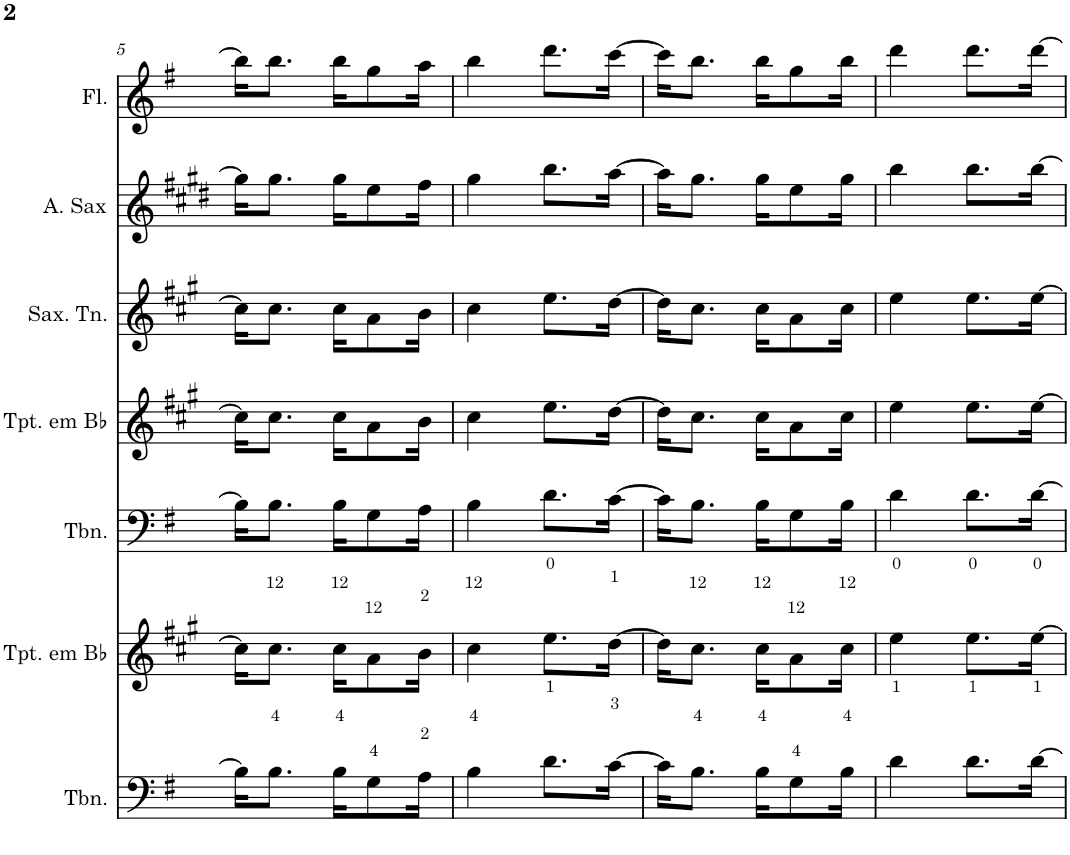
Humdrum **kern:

**kern	**kern	**kern	**kern	**kern	**kern	**kern
*part7	*part6	*part5	*part4	*part3	*part2	*part1
*staff7	*staff6	*staff5	*staff4	*staff3	*staff2	*staff1
*I"Trombone	*I"Trompete em Bb	*I"Trombone	*I"Trompete em Bb	*I"Saxofone Tenor	*I"Saxofone Alto	*I"Flauta Transversal
*I'Tbn.	*I'Tpt. em Bb	*I'Tbn.	*I'Tpt. em Bb	*I'Sax. Tn.	*	*I'Fl.
!!LO:PB:g=z
*clefF4	*clefG2	*clefF4	*clefG2	*clefG2	*clefG2	*clefG2
*	*Trd1c2	*	*Trd1c2	*Trd8c14	*Trd5c9	*
*k[f#]	*k[f#c#g#]	*k[f#]	*k[f#c#g#]	*k[f#c#g#]	*k[f#c#g#d#]	*k[f#]
*G:	*A:	*G:	*A:	*A:	*E:	*G:
*M2/4	*M2/4	*M2/4	*M2/4	*M2/4	*M2/4	*M2/4
=5	=5	=5	=5	=5	=5	=5
16B\KL]	16cc#\KL]	16B\KL]	16cc#\KL]	16cc#\KL]	16gg#\KL]	16bb\KL]
8.B\J	8.cc#\J	8.B\J	8.cc#\J	8.cc#\J	8.gg#\J	8.bb\J
16B\KL	16cc#\KL	16B\KL	16cc#\KL	16cc#\KL	16gg#\KL	16bb\KL
8G\	8a\	8G\	8a\	8a\	8ee\	8gg\
16A\Jk	16b\Jk	16A\Jk	16b\Jk	16b\Jk	16ff#\Jk	16aa\Jk
=6	=6	=6	=6	=6	=6	=6
4B\	4cc#\	4B\	4cc#\	4cc#\	4gg#\	4bb\
8.d\L	8.ee\L	8.d\L	8.ee\L	8.ee\L	8.bb\L	8.ddd\L
[16c\Jk	[16dd\Jk	[16c\Jk	[16dd\Jk	[16dd\Jk	[16aa\Jk	[16ccc\Jk
=7	=7	=7	=7	=7	=7	=7
16c\KL]	16dd\KL]	16c\KL]	16dd\KL]	16dd\KL]	16aa\KL]	16ccc\KL]
8.B\J	8.cc#\J	8.B\J	8.cc#\J	8.cc#\J	8.gg#\J	8.bb\J
16B\KL	16cc#\KL	16B\KL	16cc#\KL	16cc#\KL	16gg#\KL	16bb\KL
8G\	8a\	8G\	8a\	8a\	8ee\	8gg\
16B\Jk	16cc#\Jk	16B\Jk	16cc#\Jk	16cc#\Jk	16gg#\Jk	16bb\Jk
=8	=8	=8	=8	=8	=8	=8
4d\	4ee\	4d\	4ee\	4ee\	4bb\	4ddd\
8.d\L	8.ee\L	8.d\L	8.ee\L	8.ee\L	8.bb\L	8.ddd\L
[16d\Jk	[16ee\Jk	[16d\Jk	[16ee\Jk	[16ee\Jk	[16bb\Jk	[16ddd\Jk
=	=	=	=	=	=	=
*-	*-	*-	*-	*-	*-	*-
